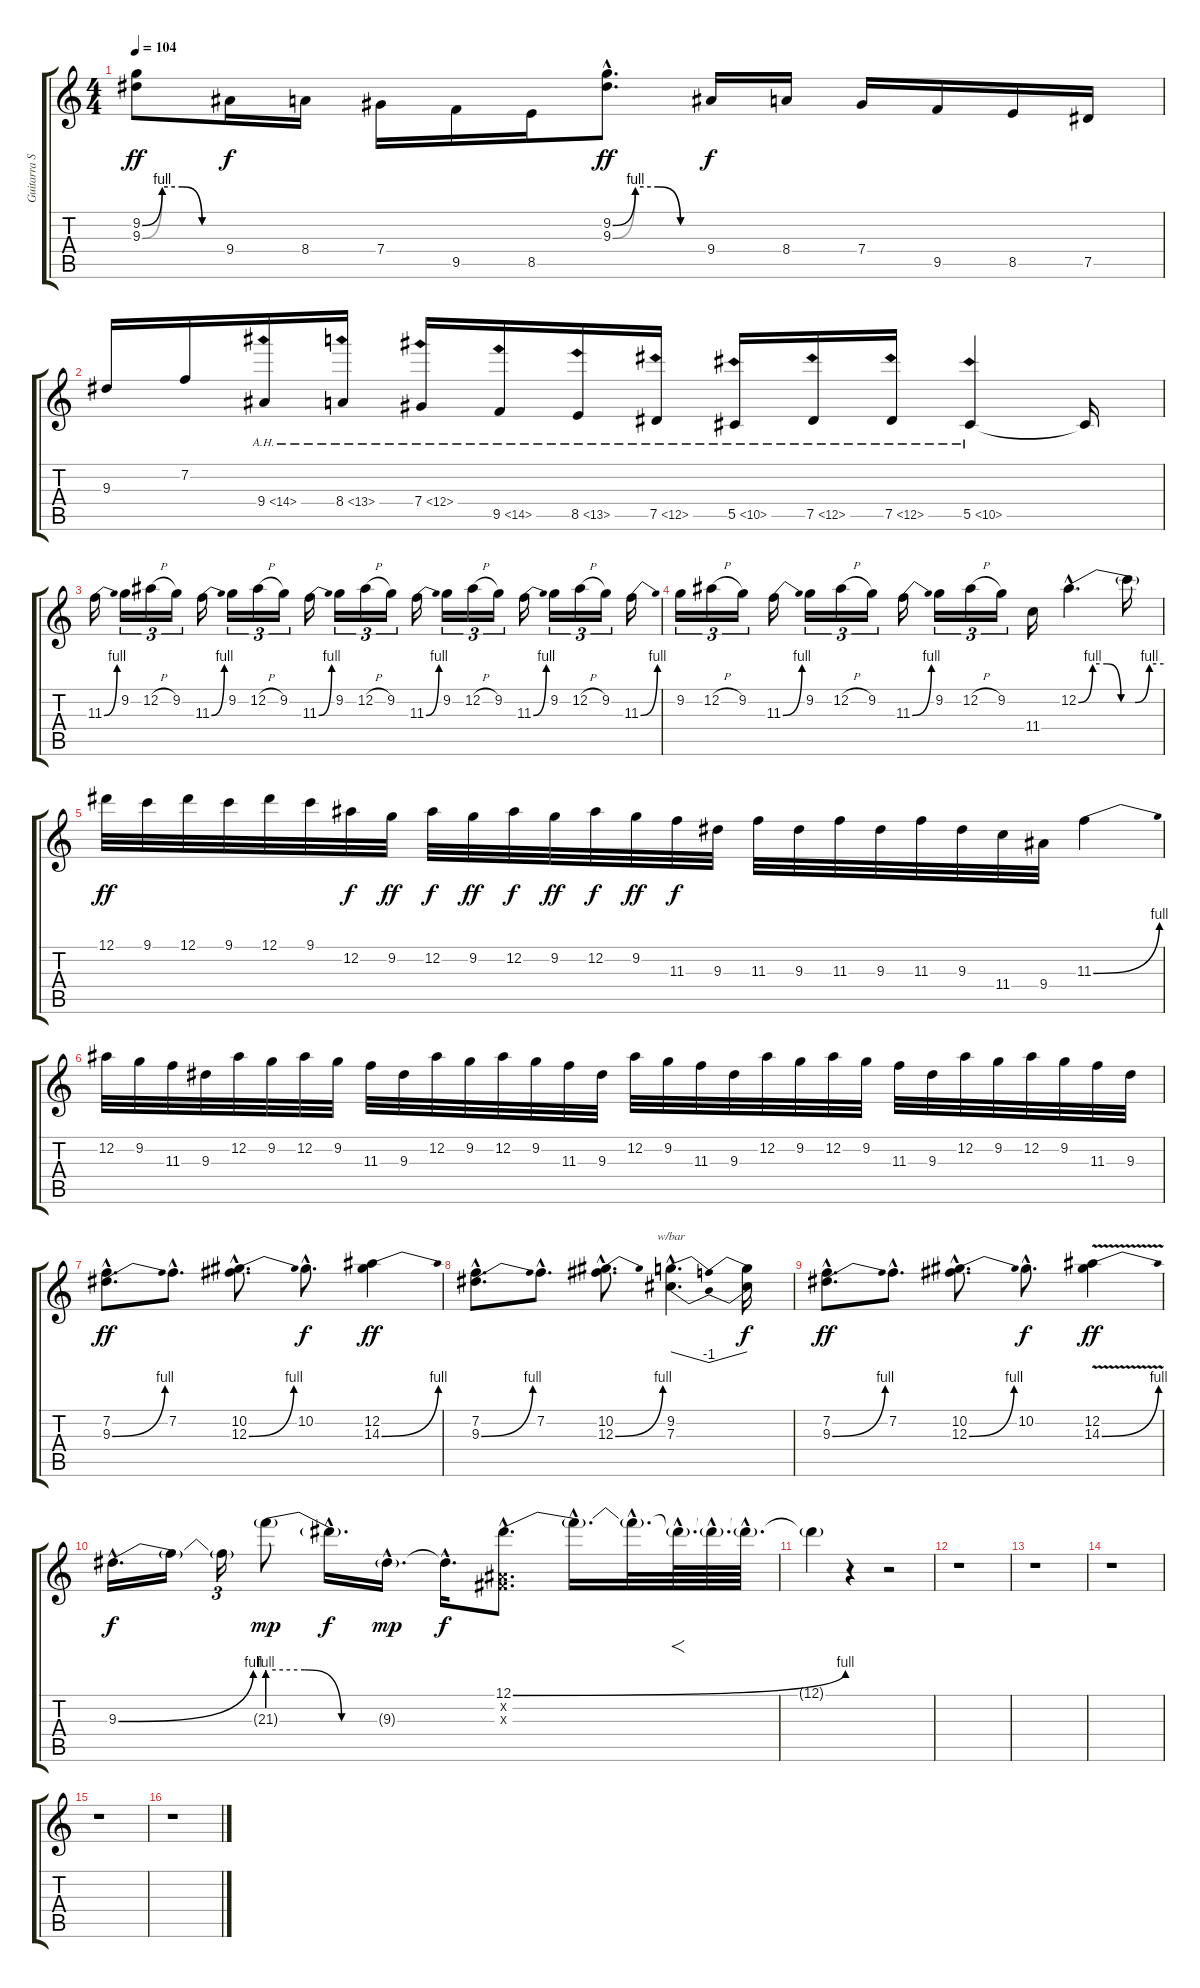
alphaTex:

\track ("Guitarra Solo" "Guitarra S") {instrument overdrivenguitar}
\staff {score tabs}
\tuning (Eb4 Bb3 Gb3 Db3 Ab2 Eb2) {hide}
\ts (4 4)
\tempo 104
\clef g2
\ks c
(9.2{be (custom 0 0 15 4 30 4 45 0 60 0)} 9.3{be (custom 0 0 15 4 30 4 45 0 60 0)}).8{dy ff} 9.4.16{dy f} 8.4.16 7.4.16 9.5.16 8.5.16 (9.2{be (custom 0 0 15 4 30 4 45 0 60 0) hac} 9.3{be (custom 0 0 15 4 30 4 45 0 60 0) hac}).8{d dy ff} 9.4.16{dy f} 8.4.16 7.4.16 9.5.16 8.5.16 7.5.16 |
9.3.16 7.2.16 9.4{ah 5}.16 8.4{ah 5}.16 7.4{ah 5}.16 9.5{ah 5}.16 8.5{ah 5}.16 7.5{ah 5}.16 5.5{ah 5}.16 7.5{ah 5}.16 7.5{ah 5}.16 5.5{ah 5}.4 5.5{t}.16 |
11.3{be (bend 0 0 60 4)}.16 9.2.16{tu (3 2)} 12.2{h}.16{tu (3 2)} 9.2.16{tu (3 2)} 11.3{be (bend 0 0 60 4)}.16 9.2.16{tu (3 2)} 12.2{h}.16{tu (3 2)} 9.2.16{tu (3 2)} 11.3{be (bend 0 0 60 4)}.16 9.2.16{tu (3 2)} 12.2{h}.16{tu (3 2)} 9.2.16{tu (3 2)} 11.3{be (bend 0 0 60 4)}.16 9.2.16{tu (3 2)} 12.2{h}.16{tu (3 2)} 9.2.16{tu (3 2)} 11.3{be (bend 0 0 60 4)}.16 9.2.16{tu (3 2)} 12.2{h}.16{tu (3 2)} 9.2.16{tu (3 2)} 11.3{be (bend 0 0 60 4)}.16 |
9.2.16{tu (3 2)} 12.2{h}.16{tu (3 2)} 9.2.16{tu (3 2)} 11.3{be (bend 0 0 60 4)}.16 9.2.16{tu (3 2)} 12.2{h}.16{tu (3 2)} 9.2.16{tu (3 2)} 11.3{be (bend 0 0 60 4)}.16 9.2.16{tu (3 2)} 12.2{h}.16{tu (3 2)} 9.2.16{tu (3 2)} 11.4.16 12.2{be (custom 0 0 10 4 20 4 30 0 40 0 50 4 60 4) hac}.4{d} 12.2{t}.16 |
12.1.32{dy ff} 9.1.32 12.1.32 9.1.32 12.1.32 9.1.32 12.2.32{dy f} 9.2.32{dy ff} 12.2.32{dy f} 9.2.32{dy ff} 12.2.32{dy f} 9.2.32{dy ff} 12.2.32{dy f} 9.2.32{dy ff} 11.3.32{dy f} 9.3.32 11.3.32 9.3.32 11.3.32 9.3.32 11.3.32 9.3.32 11.4.32 9.4.32 11.3{be (bend 0 0 60 4)}.4 |
12.2.32 9.2.32 11.3.32 9.3.32 12.2.32 9.2.32 12.2.32 9.2.32 11.3.32 9.3.32 12.2.32 9.2.32 12.2.32 9.2.32 11.3.32 9.3.32 12.2.32 9.2.32 11.3.32 9.3.32 12.2.32 9.2.32 12.2.32 9.2.32 11.3.32 9.3.32 12.2.32 9.2.32 12.2.32 9.2.32 11.3.32 9.3.32 |
(7.2{hac} 9.3{be (bend 0 0 60 4) hac}).8{d dy ff} 7.2{hac}.8{d} (10.2{hac} 12.3{be (bend 0 0 60 4) hac}).8{d} 10.2{hac}.8{d dy f} (12.2 14.3{be (bend 0 0 60 4)}).4{dy ff} |
(7.2{hac} 9.3{be (bend 0 0 60 4) hac}).8{d} 7.2{hac}.8{d} (10.2{hac} 12.3{be (bend 0 0 60 4) hac}).8{d} (9.2{hac} 7.3{hac}).4{d tbe (dip default 0 0 30 -4 60 0)} (9.2{t} 7.3{t}).16{dy f} |
(7.2{hac} 9.3{be (bend 0 0 60 4) hac}).8{d dy ff} 7.2{hac}.8{d} (10.2{hac} 12.3{be (bend 0 0 60 4) hac}).8{d} 10.2{hac}.8{d dy f} (12.2 14.3{be (bend 0 0 60 4) v}).4{dy ff} |
9.3{be (bend 0 0 60 4) hac}.16{d dy f} 9.3{t}.16 9.3{t}.16{tu (3 2)} 21.3{be (custom 0 4 20 4 40 0 60 0) g}.8{dy mp} 21.3{hac t}.16{d dy f} 9.3{g hac}.16{d dy mp} 9.3{hac t}.16{d dy f} (12.1{be (bend 0 0 60 4) hac} 0.2{hac x} 0.3{hac x}).8{d} 12.1{hac t}.16{d} 12.1{hac t}.32{d} 12.1{hac t}.64{f d} 12.1{hac t}.64{d} 12.1{hac t}.64{d} |
12.1{t}.4 r.4 r.2 |
r.1 |
r.1 |
r.1 |
r.1 |
r.1
